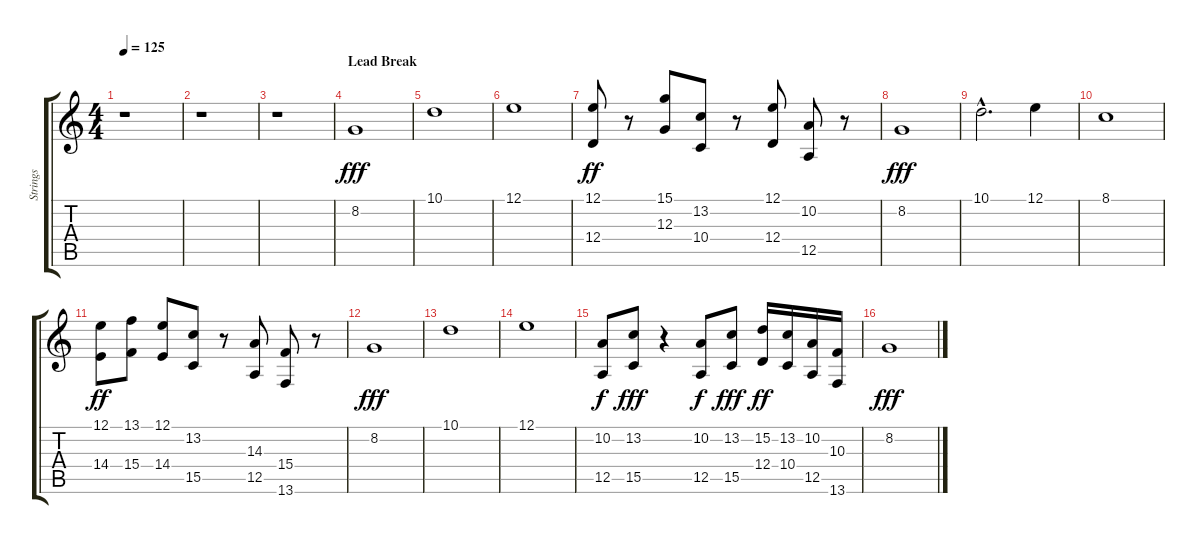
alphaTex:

\track ("Strings" "Strings") {instrument stringensemble1}
\staff {score tabs}
\tuning (E4 B3 G3 D3 A2 E2) {hide}
\ts (4 4)
\tempo 125
\clef g2
\ks c
r.1{dy ff} |
r.1 |
r.1 |
\section ("" "Lead Break")
8.2.1{dy fff} |
10.1.1 |
12.1.1 |
(12.1 12.4).8{dy ff} r.8 (15.1 12.3).8 (13.2 10.4).8 r.8 (12.1 12.4).8 (10.2 12.5).8 r.8 |
8.2.1{dy fff} |
10.1{hac}.2{d} 12.1.4 |
8.1.1 |
(12.1 14.4).8{dy ff} (13.1 15.4).8 (12.1 14.4).8 (13.2 15.5).8 r.8 (14.3 12.5).8 (15.4 13.6).8 r.8 |
8.2.1{dy fff} |
10.1.1 |
12.1.1 |
(10.2 12.5).8{dy f} (13.2 15.5).8{dy fff} r.4 (10.2 12.5).8{dy f} (13.2 15.5).8{dy fff} (15.2 12.4).16{dy ff} (13.2 10.4).16 (10.2 12.5).16 (10.3 13.6).16 |
8.2.1{dy fff}
